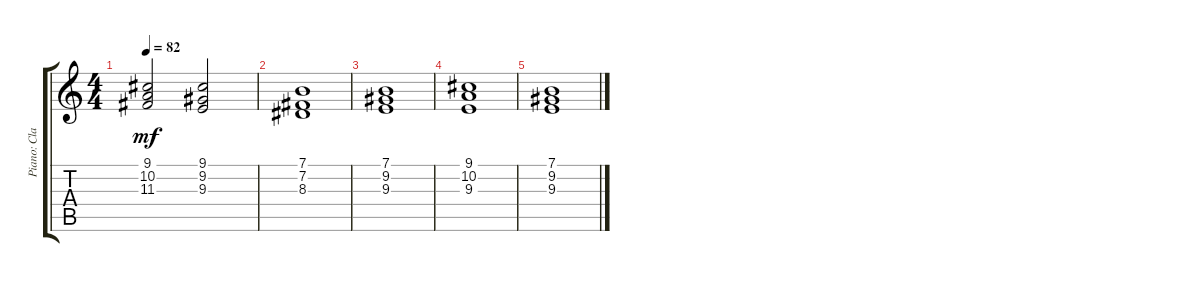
\track ("Piano: Clarence" "Piano: Cla") {instrument electricgrandpiano}
\staff {score tabs}
\tuning (E4 B3 G3 D3 A2 E2) {hide}
\ts (4 4)
\tempo 82
\clef g2
\ks c
(9.1 10.2 11.3).2{dy mf} (9.1 9.2 9.3).2 |
(7.1 7.2 8.3).1 |
(7.1 9.2 9.3).1 |
(9.1 10.2 9.3).1 |
(7.1 9.2 9.3).1
